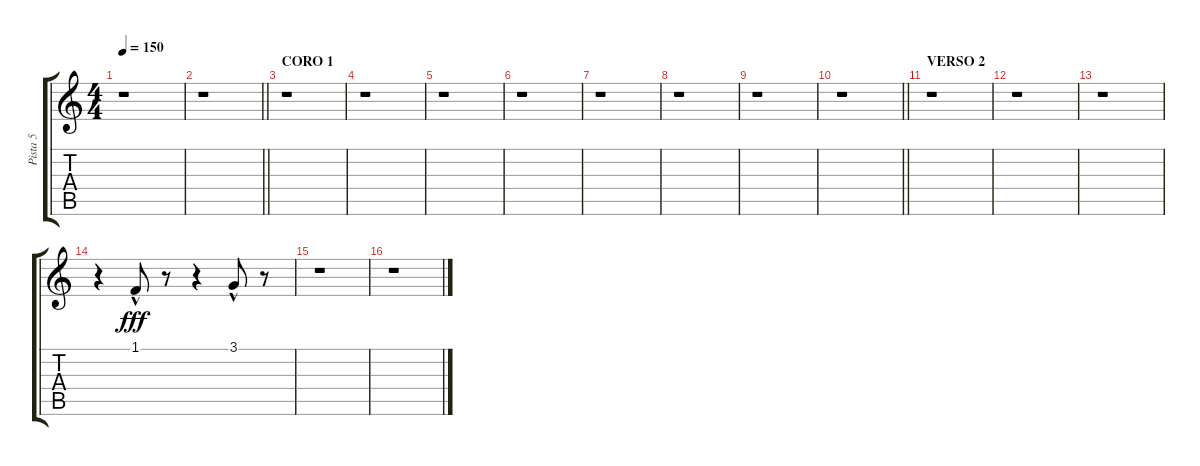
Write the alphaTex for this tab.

\track ("Pista 5" "Pista 5") {instrument altosax}
\staff {score tabs}
\tuning (E4 B3 G3 D3 A2 E2) {hide}
\ts (4 4)
\tempo 150
\clef g2
\ks c
r.1{dy f} |
\barLineRight lightlight
r.1 |
\section ("" "CORO 1")
r.1 |
r.1 |
r.1 |
r.1 |
r.1 |
r.1 |
r.1 |
\barLineRight lightlight
r.1 |
\section ("" "VERSO 2")
r.1 |
r.1 |
r.1 |
r.4 1.1{hac}.8{dy fff} r.8 r.4 3.1{hac}.8 r.8 |
r.1 |
r.1
